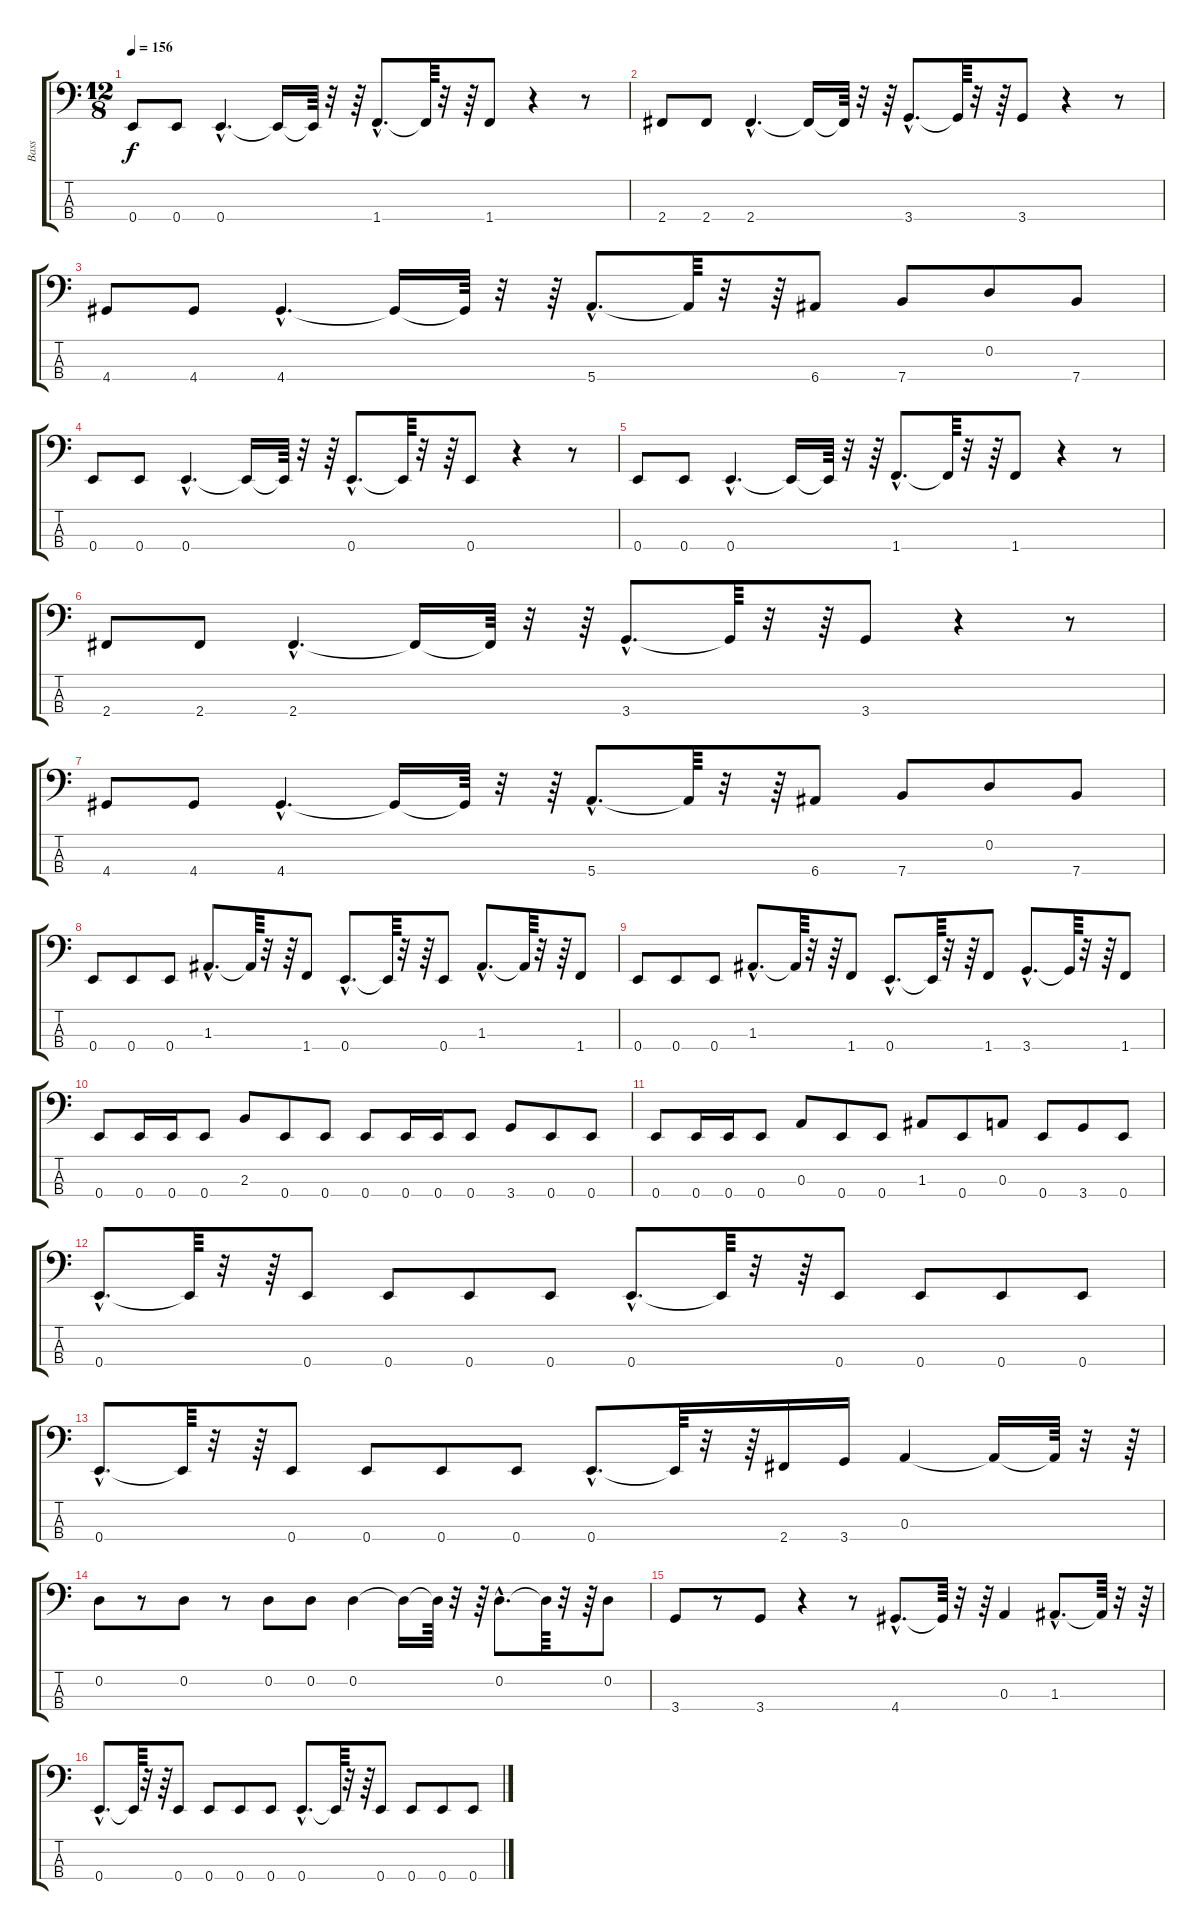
\track ("Bass" "Bass") {instrument electricbassfinger}
\staff {score tabs}
\tuning (G2 D2 A1 E1) {hide}
\ts (12 8)
\tempo 156
\clef f4
\ks c
0.4.8{dy f} 0.4.8 0.4{hac}.4{d} 0.4{t}.16 0.4{t}.64 r.32 r.64 1.4{hac}.8{d} 1.4{t}.64 r.32 r.64 1.4.8 r.4 r.8 |
2.4.8 2.4.8 2.4{hac}.4{d} 2.4{t}.16 2.4{t}.64 r.32 r.64 3.4{hac}.8{d} 3.4{t}.64 r.32 r.64 3.4.8 r.4 r.8 |
4.4.8 4.4.8 4.4{hac}.4{d} 4.4{t}.16 4.4{t}.64 r.32 r.64 5.4{hac}.8{d} 5.4{t}.64 r.32 r.64 6.4.8 7.4.8 0.2.8 7.4.8 |
0.4.8 0.4.8 0.4{hac}.4{d} 0.4{t}.16 0.4{t}.64 r.32 r.64 0.4{hac}.8{d} 0.4{t}.64 r.32 r.64 0.4.8 r.4 r.8 |
0.4.8 0.4.8 0.4{hac}.4{d} 0.4{t}.16 0.4{t}.64 r.32 r.64 1.4{hac}.8{d} 1.4{t}.64 r.32 r.64 1.4.8 r.4 r.8 |
2.4.8 2.4.8 2.4{hac}.4{d} 2.4{t}.16 2.4{t}.64 r.32 r.64 3.4{hac}.8{d} 3.4{t}.64 r.32 r.64 3.4.8 r.4 r.8 |
4.4.8 4.4.8 4.4{hac}.4{d} 4.4{t}.16 4.4{t}.64 r.32 r.64 5.4{hac}.8{d} 5.4{t}.64 r.32 r.64 6.4.8 7.4.8 0.2.8 7.4.8 |
0.4.8 0.4.8 0.4.8 1.3{hac}.8{d} 1.3{t}.64 r.32 r.64 1.4.8 0.4{hac}.8{d} 0.4{t}.64 r.32 r.64 0.4.8 1.3{hac}.8{d} 1.3{t}.64 r.32 r.64 1.4.8 |
0.4.8 0.4.8 0.4.8 1.3{hac}.8{d} 1.3{t}.64 r.32 r.64 1.4.8 0.4{hac}.8{d} 0.4{t}.64 r.32 r.64 1.4.8 3.4{hac}.8{d} 3.4{t}.64 r.32 r.64 1.4.8 |
0.4.8 0.4.16 0.4.16 0.4.8 2.3.8 0.4.8 0.4.8 0.4.8 0.4.16 0.4.16 0.4.8 3.4.8 0.4.8 0.4.8 |
0.4.8 0.4.16 0.4.16 0.4.8 0.3.8 0.4.8 0.4.8 1.3.8 0.4.8 0.3.8 0.4.8 3.4.8 0.4.8 |
0.4{hac}.8{d} 0.4{t}.64 r.32 r.64 0.4.8 0.4.8 0.4.8 0.4.8 0.4{hac}.8{d} 0.4{t}.64 r.32 r.64 0.4.8 0.4.8 0.4.8 0.4.8 |
0.4{hac}.8{d} 0.4{t}.64 r.32 r.64 0.4.8 0.4.8 0.4.8 0.4.8 0.4{hac}.8{d} 0.4{t}.64 r.32 r.64 2.4.16 3.4.16 0.3.4 0.3{t}.16 0.3{t}.64 r.32 r.64 |
0.2.8 r.8 0.2.8 r.8 0.2.8 0.2.8 0.2.4 0.2{t}.16 0.2{t}.64 r.32 r.64 0.2{hac}.8{d} 0.2{t}.64 r.32 r.64 0.2.8 |
3.4.8 r.8 3.4.8 r.4 r.8 4.4{hac}.8{d} 4.4{t}.64 r.32 r.64 0.3.4 1.3{hac}.8{d} 1.3{t}.64 r.32 r.64 |
0.4{hac}.8{d} 0.4{t}.64 r.32 r.64 0.4.8 0.4.8 0.4.8 0.4.8 0.4{hac}.8{d} 0.4{t}.64 r.32 r.64 0.4.8 0.4.8 0.4.8 0.4.8
